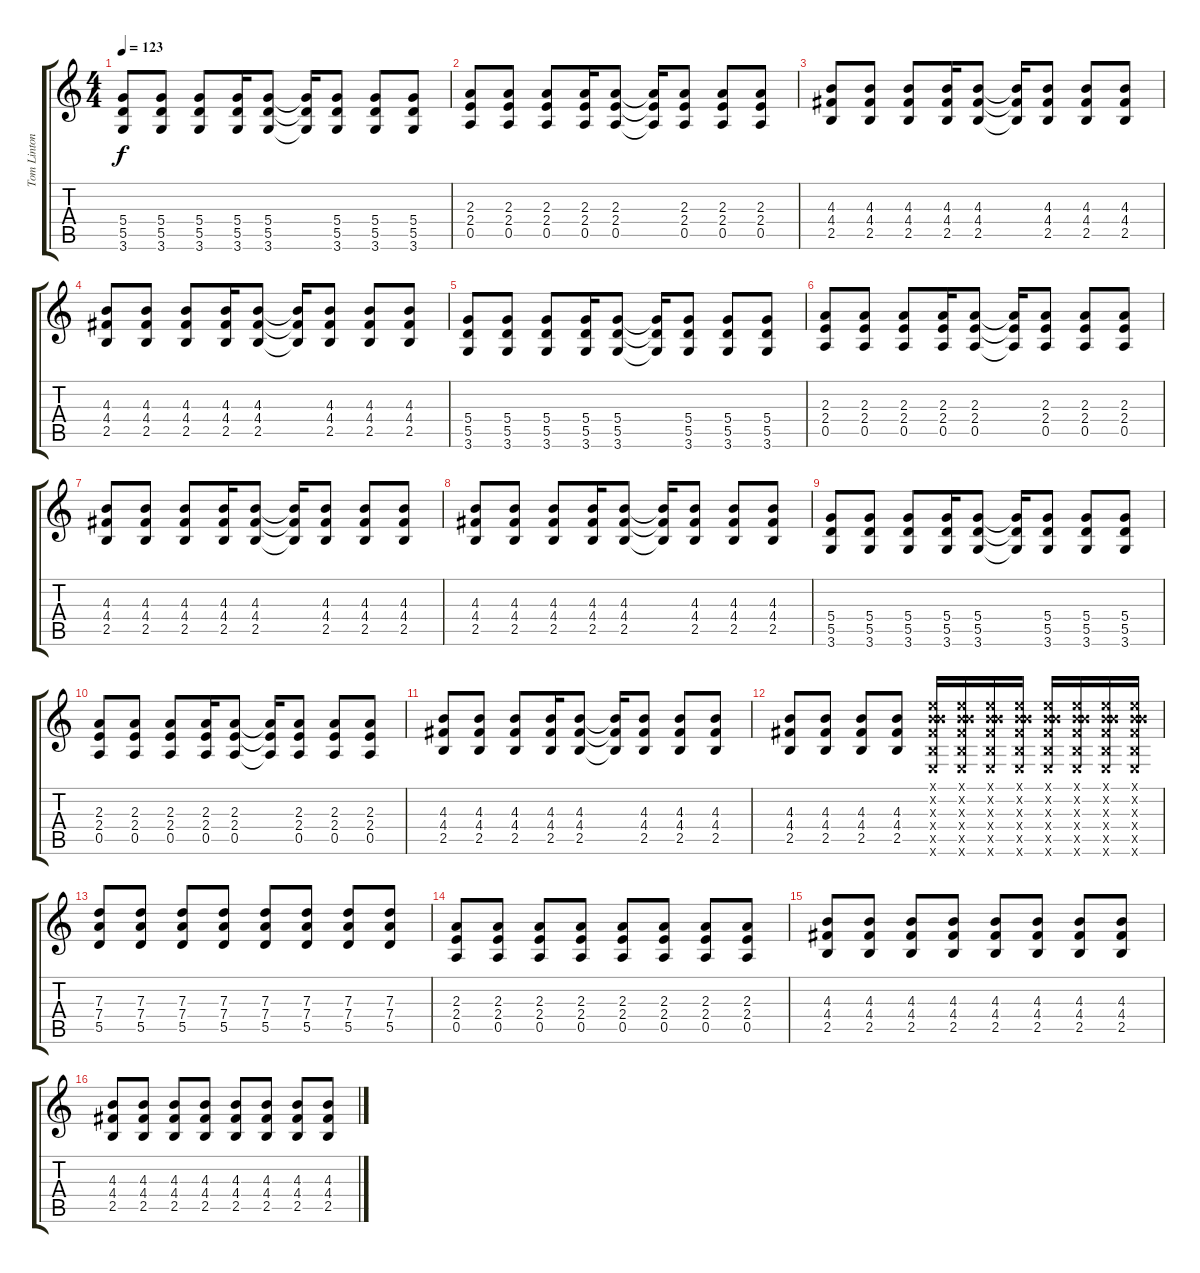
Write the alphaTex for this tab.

\track ("Tom Linton (Distorted Guitar)" "Tom Linton") {instrument overdrivenguitar}
\staff {score tabs}
\tuning (E4 B3 G3 D3 A2 E2) {hide}
\ts (4 4)
\tempo 123
\clef g2
\ks c
(5.4 5.5 3.6).8{dy f} (5.4 5.5 3.6).8 (5.4 5.5 3.6).8 (5.4 5.5 3.6).16 (5.4 5.5 3.6).8 (5.4{t} 5.5{t} 3.6{t}).16 (5.4 5.5 3.6).8 (5.4 5.5 3.6).8 (5.4 5.5 3.6).8 |
(2.3 2.4 0.5).8 (2.3 2.4 0.5).8 (2.3 2.4 0.5).8 (2.3 2.4 0.5).16 (2.3 2.4 0.5).8 (2.3{t} 2.4{t} 0.5{t}).16 (2.3 2.4 0.5).8 (2.3 2.4 0.5).8 (2.3 2.4 0.5).8 |
(4.3 4.4 2.5).8 (4.3 4.4 2.5).8 (4.3 4.4 2.5).8 (4.3 4.4 2.5).16 (4.3 4.4 2.5).8 (4.3{t} 4.4{t} 2.5{t}).16 (4.3 4.4 2.5).8 (4.3 4.4 2.5).8 (4.3 4.4 2.5).8 |
(4.3 4.4 2.5).8 (4.3 4.4 2.5).8 (4.3 4.4 2.5).8 (4.3 4.4 2.5).16 (4.3 4.4 2.5).8 (4.3{t} 4.4{t} 2.5{t}).16 (4.3 4.4 2.5).8 (4.3 4.4 2.5).8 (4.3 4.4 2.5).8 |
(5.4 5.5 3.6).8 (5.4 5.5 3.6).8 (5.4 5.5 3.6).8 (5.4 5.5 3.6).16 (5.4 5.5 3.6).8 (5.4{t} 5.5{t} 3.6{t}).16 (5.4 5.5 3.6).8 (5.4 5.5 3.6).8 (5.4 5.5 3.6).8 |
(2.3 2.4 0.5).8 (2.3 2.4 0.5).8 (2.3 2.4 0.5).8 (2.3 2.4 0.5).16 (2.3 2.4 0.5).8 (2.3{t} 2.4{t} 0.5{t}).16 (2.3 2.4 0.5).8 (2.3 2.4 0.5).8 (2.3 2.4 0.5).8 |
(4.3 4.4 2.5).8 (4.3 4.4 2.5).8 (4.3 4.4 2.5).8 (4.3 4.4 2.5).16 (4.3 4.4 2.5).8 (4.3{t} 4.4{t} 2.5{t}).16 (4.3 4.4 2.5).8 (4.3 4.4 2.5).8 (4.3 4.4 2.5).8 |
(4.3 4.4 2.5).8 (4.3 4.4 2.5).8 (4.3 4.4 2.5).8 (4.3 4.4 2.5).16 (4.3 4.4 2.5).8 (4.3{t} 4.4{t} 2.5{t}).16 (4.3 4.4 2.5).8 (4.3 4.4 2.5).8 (4.3 4.4 2.5).8 |
(5.4 5.5 3.6).8 (5.4 5.5 3.6).8 (5.4 5.5 3.6).8 (5.4 5.5 3.6).16 (5.4 5.5 3.6).8 (5.4{t} 5.5{t} 3.6{t}).16 (5.4 5.5 3.6).8 (5.4 5.5 3.6).8 (5.4 5.5 3.6).8 |
(2.3 2.4 0.5).8 (2.3 2.4 0.5).8 (2.3 2.4 0.5).8 (2.3 2.4 0.5).16 (2.3 2.4 0.5).8 (2.3{t} 2.4{t} 0.5{t}).16 (2.3 2.4 0.5).8 (2.3 2.4 0.5).8 (2.3 2.4 0.5).8 |
(4.3 4.4 2.5).8 (4.3 4.4 2.5).8 (4.3 4.4 2.5).8 (4.3 4.4 2.5).16 (4.3 4.4 2.5).8 (4.3{t} 4.4{t} 2.5{t}).16 (4.3 4.4 2.5).8 (4.3 4.4 2.5).8 (4.3 4.4 2.5).8 |
(4.3 4.4 2.5).8 (4.3 4.4 2.5).8 (4.3 4.4 2.5).8 (4.3 4.4 2.5).8 (0.1{x} 0.2{x} 4.3{x} 4.4{x} 2.5{x} 0.6{x}).16 (0.1{x} 0.2{x} 4.3{x} 4.4{x} 2.5{x} 0.6{x}).16 (0.1{x} 0.2{x} 4.3{x} 4.4{x} 2.5{x} 0.6{x}).16 (0.1{x} 0.2{x} 4.3{x} 4.4{x} 2.5{x} 0.6{x}).16 (0.1{x} 0.2{x} 4.3{x} 4.4{x} 2.5{x} 0.6{x}).16 (0.1{x} 0.2{x} 4.3{x} 4.4{x} 2.5{x} 0.6{x}).16 (0.1{x} 0.2{x} 4.3{x} 4.4{x} 2.5{x} 0.6{x}).16 (0.1{x} 0.2{x} 4.3{x} 4.4{x} 2.5{x} 0.6{x}).16 |
(7.3 7.4 5.5).8 (7.3 7.4 5.5).8 (7.3 7.4 5.5).8 (7.3 7.4 5.5).8 (7.3 7.4 5.5).8 (7.3 7.4 5.5).8 (7.3 7.4 5.5).8 (7.3 7.4 5.5).8 |
(2.3 2.4 0.5).8 (2.3 2.4 0.5).8 (2.3 2.4 0.5).8 (2.3 2.4 0.5).8 (2.3 2.4 0.5).8 (2.3 2.4 0.5).8 (2.3 2.4 0.5).8 (2.3 2.4 0.5).8 |
(4.3 4.4 2.5).8 (4.3 4.4 2.5).8 (4.3 4.4 2.5).8 (4.3 4.4 2.5).8 (4.3 4.4 2.5).8 (4.3 4.4 2.5).8 (4.3 4.4 2.5).8 (4.3 4.4 2.5).8 |
(4.3 4.4 2.5).8 (4.3 4.4 2.5).8 (4.3 4.4 2.5).8 (4.3 4.4 2.5).8 (4.3 4.4 2.5).8 (4.3 4.4 2.5).8 (4.3 4.4 2.5).8 (4.3 4.4 2.5).8
